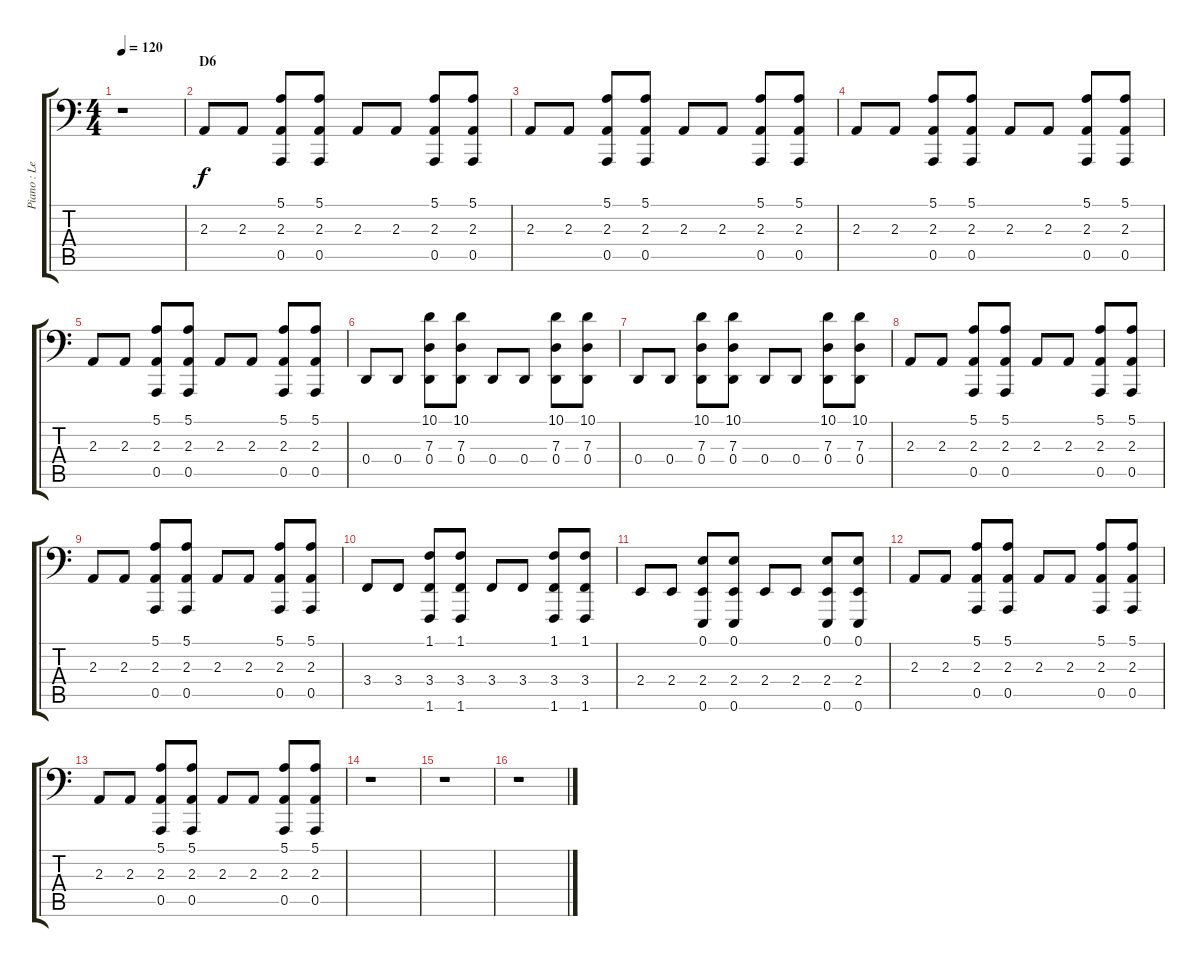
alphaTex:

\track ("Piano : Left Hand" "Piano : Le") {instrument rockorgan}
\staff {score tabs}
\tuning (E3 B2 G2 D2 A1 E1) {hide}
\ts (4 4)
\tempo 120
\clef f4
\ks c
r.1{dy f} |
\section ("" "D6")
2.3.8 2.3.8 (5.1 2.3 0.5).8 (5.1 2.3 0.5).8 2.3.8 2.3.8 (5.1 2.3 0.5).8 (5.1 2.3 0.5).8 |
2.3.8 2.3.8 (5.1 2.3 0.5).8 (5.1 2.3 0.5).8 2.3.8 2.3.8 (5.1 2.3 0.5).8 (5.1 2.3 0.5).8 |
2.3.8 2.3.8 (5.1 2.3 0.5).8 (5.1 2.3 0.5).8 2.3.8 2.3.8 (5.1 2.3 0.5).8 (5.1 2.3 0.5).8 |
2.3.8 2.3.8 (5.1 2.3 0.5).8 (5.1 2.3 0.5).8 2.3.8 2.3.8 (5.1 2.3 0.5).8 (5.1 2.3 0.5).8 |
0.4.8 0.4.8 (10.1 7.3 0.4).8 (10.1 7.3 0.4).8 0.4.8 0.4.8 (10.1 7.3 0.4).8 (10.1 7.3 0.4).8 |
0.4.8 0.4.8 (10.1 7.3 0.4).8 (10.1 7.3 0.4).8 0.4.8 0.4.8 (10.1 7.3 0.4).8 (10.1 7.3 0.4).8 |
2.3.8 2.3.8 (5.1 2.3 0.5).8 (5.1 2.3 0.5).8 2.3.8 2.3.8 (5.1 2.3 0.5).8 (5.1 2.3 0.5).8 |
2.3.8 2.3.8 (5.1 2.3 0.5).8 (5.1 2.3 0.5).8 2.3.8 2.3.8 (5.1 2.3 0.5).8 (5.1 2.3 0.5).8 |
3.4.8 3.4.8 (1.1 3.4 1.6).8 (1.1 3.4 1.6).8 3.4.8 3.4.8 (1.1 3.4 1.6).8 (1.1 3.4 1.6).8 |
2.4.8 2.4.8 (0.1 2.4 0.6).8 (0.1 2.4 0.6).8 2.4.8 2.4.8 (0.1 2.4 0.6).8 (0.1 2.4 0.6).8 |
2.3.8 2.3.8 (5.1 2.3 0.5).8 (5.1 2.3 0.5).8 2.3.8 2.3.8 (5.1 2.3 0.5).8 (5.1 2.3 0.5).8 |
2.3.8 2.3.8 (5.1 2.3 0.5).8 (5.1 2.3 0.5).8 2.3.8 2.3.8 (5.1 2.3 0.5).8 (5.1 2.3 0.5).8 |
r.1 |
r.1 |
r.1
